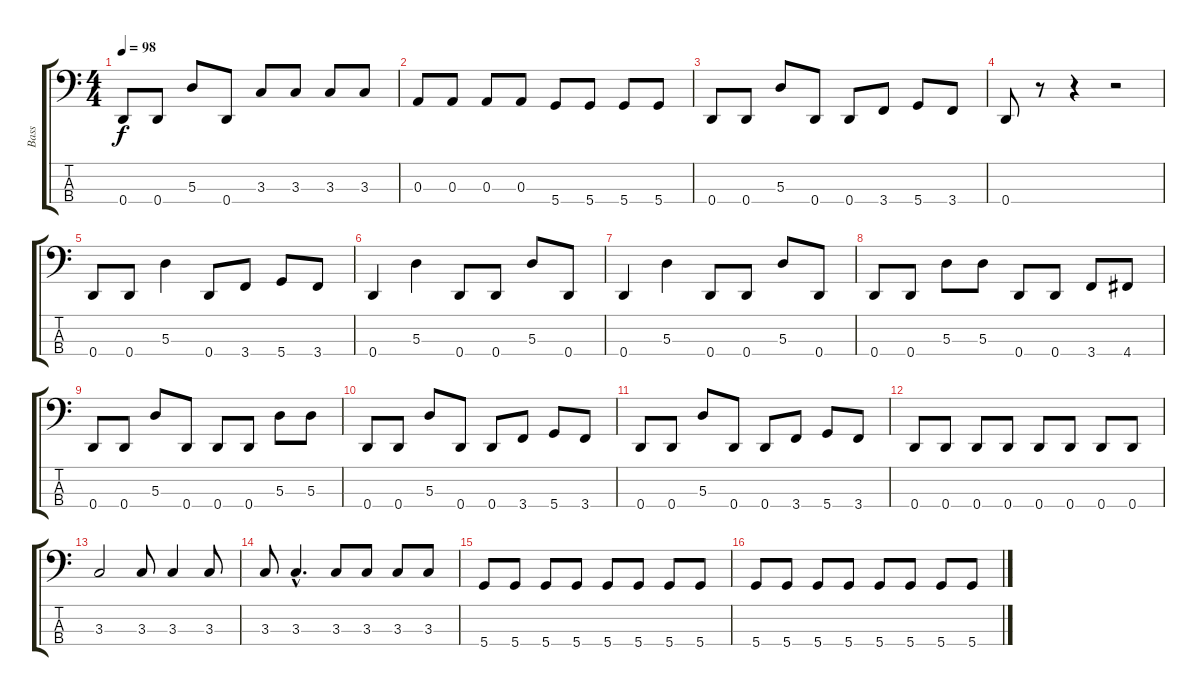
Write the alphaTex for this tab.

\track ("Bass" "Bass") {instrument electricbassfinger}
\staff {score tabs}
\tuning (G2 D2 A1 D1) {hide}
\ts (4 4)
\tempo 98
\clef f4
\ks c
0.4.8{dy f} 0.4.8 5.3.8 0.4.8 3.3.8 3.3.8 3.3.8 3.3.8 |
0.3.8 0.3.8 0.3.8 0.3.8 5.4.8 5.4.8 5.4.8 5.4.8 |
0.4.8 0.4.8 5.3.8 0.4.8 0.4.8 3.4.8 5.4.8 3.4.8 |
0.4.8 r.8 r.4 r.2 |
0.4.8 0.4.8 5.3.4 0.4.8 3.4.8 5.4.8 3.4.8 |
0.4.4 5.3.4 0.4.8 0.4.8 5.3.8 0.4.8 |
0.4.4 5.3.4 0.4.8 0.4.8 5.3.8 0.4.8 |
0.4.8 0.4.8 5.3.8 5.3.8 0.4.8 0.4.8 3.4.8 4.4.8 |
0.4.8 0.4.8 5.3.8 0.4.8 0.4.8 0.4.8 5.3.8 5.3.8 |
0.4.8 0.4.8 5.3.8 0.4.8 0.4.8 3.4.8 5.4.8 3.4.8 |
0.4.8 0.4.8 5.3.8 0.4.8 0.4.8 3.4.8 5.4.8 3.4.8 |
0.4.8 0.4.8 0.4.8 0.4.8 0.4.8 0.4.8 0.4.8 0.4.8 |
3.3.2 3.3.8 3.3.4 3.3.8 |
3.3.8 3.3{hac}.4{d} 3.3.8 3.3.8 3.3.8 3.3.8 |
5.4.8 5.4.8 5.4.8 5.4.8 5.4.8 5.4.8 5.4.8 5.4.8 |
5.4.8 5.4.8 5.4.8 5.4.8 5.4.8 5.4.8 5.4.8 5.4.8
